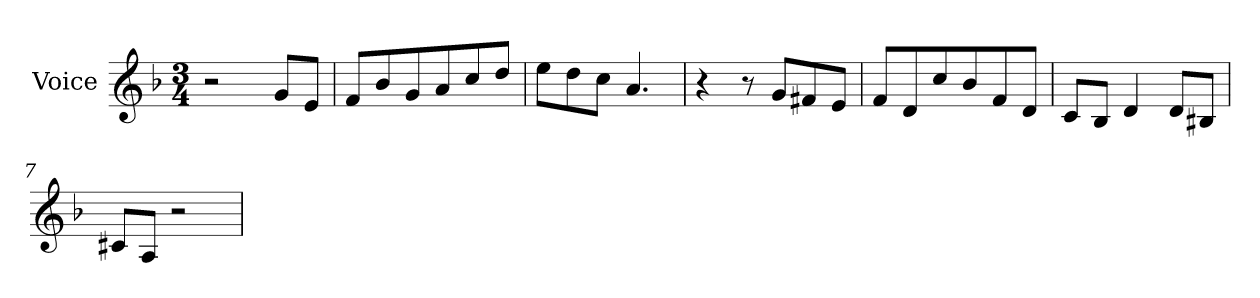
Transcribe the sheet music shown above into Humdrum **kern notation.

**kern
*part1
*staff1
*I"Voice
*I'Voice
*clefG2
*k[b-]
*M3/4
=1
2rcc
8g/L
8e/J
=2
8f/L
8b-/
8g/
8a/
8cc/
8dd/J
=3
8ee\L
8dd\
8cc\J
4.a/
=4
4r
8r
8g/L
8f#X/
8e/J
=5
8f/L
8d/
8cc/
8b-/
8f/
8d/J
=6
8c/L
8B-/J
4d/
8d/L
8B#X/J
=7
8c#X/L
8A/J
2rcc
=
*-
